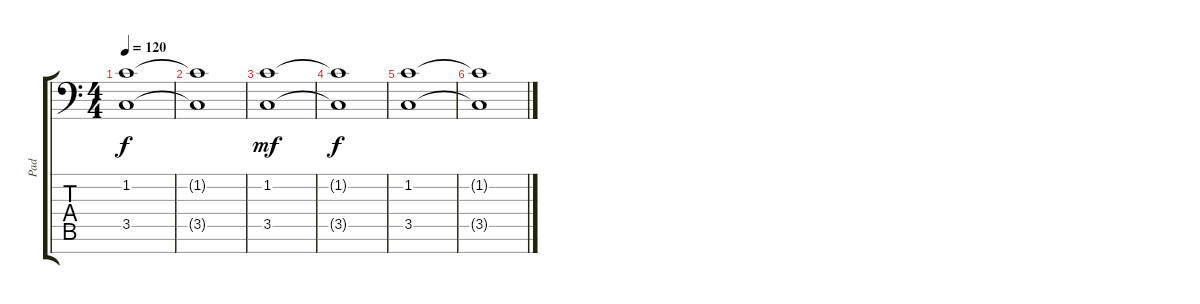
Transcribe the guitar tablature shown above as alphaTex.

\track ("Pad" "Pad") {instrument pad8sweep}
\staff {score tabs}
\tuning (E4 B3 G3 D3 A2 E2 E1) {hide}
\ts (4 4)
\tempo 120
\clef f4
\ks c
(1.2 3.5).1{dy f} |
(1.2{t} 3.5{t}).1 |
(1.2 3.5).1{dy mf} |
(1.2{t} 3.5{t}).1{dy f} |
(1.2 3.5).1 |
(1.2{t} 3.5{t}).1
